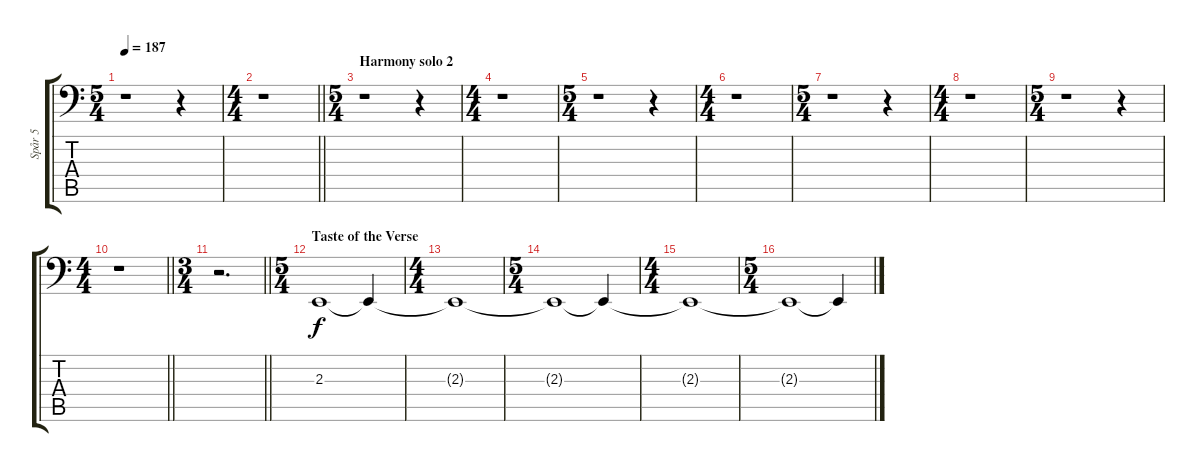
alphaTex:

\track ("Spår 5" "Spår 5") {instrument stringensemble1}
\staff {score tabs}
\tuning (C3 G2 D2 A1 E1 B0) {hide}
\ts (5 4)
\tempo 187
\clef f4
\ks c
r.1{dy f} r.4 |
\ts (4 4)
\barLineRight lightlight
r.1 |
\ts (5 4)
\section ("" "Harmony solo 2")
r.1 r.4 |
\ts (4 4)
r.1 |
\ts (5 4)
r.1 r.4 |
\ts (4 4)
r.1 |
\ts (5 4)
r.1 r.4 |
\ts (4 4)
r.1 |
\ts (5 4)
r.1 r.4 |
\ts (4 4)
\barLineRight lightlight
r.1 |
\ts (3 4)
\barLineRight lightlight
r.2{d} |
\ts (5 4)
\section ("" "Taste of the Verse")
2.3.1{instrument stringensemble1} 2.3{t}.4 |
\ts (4 4)
2.3{t}.1 |
\ts (5 4)
2.3{t}.1 2.3{t}.4 |
\ts (4 4)
2.3{t}.1 |
\ts (5 4)
2.3{t}.1 2.3{t}.4
